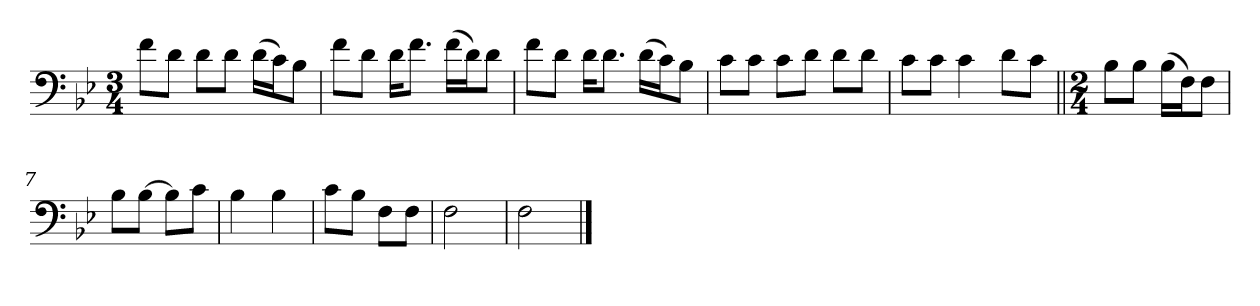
**kern
*part1
*staff1
*clefF4
*k[b-e-]
*B-:
*M3/4
*MM58
=1
8f\L
8d\J
8d\L
8d\J
(>16d\LL
16c\J)
8B-\J
=2
8f\L
8d\J
16d\KL
8.f\J
(>16f\LL
16d\J)
8d\J
=3
8f\L
8d\J
16d\KL
8.d\J
(>16d\LL
16c\J)
8B-\J
=4
8c\L
8c\J
8c\L
8d\J
8d\L
8d\J
=5
8c\L
8c\J
4c\
8d\L
8c\J
!!LO:LB:g=z
=6||
*M2/4
8B-\L
8B-\J
(>16B-\LL
16F\J)
8F\J
=7
8B-\L
[8B-\J
8B-\L]
8c\J
=8
4B-\
4B-\
=9
8c\L
8B-\J
8F\L
8F\J
=10
2F\
=11
2F\
==
*-
